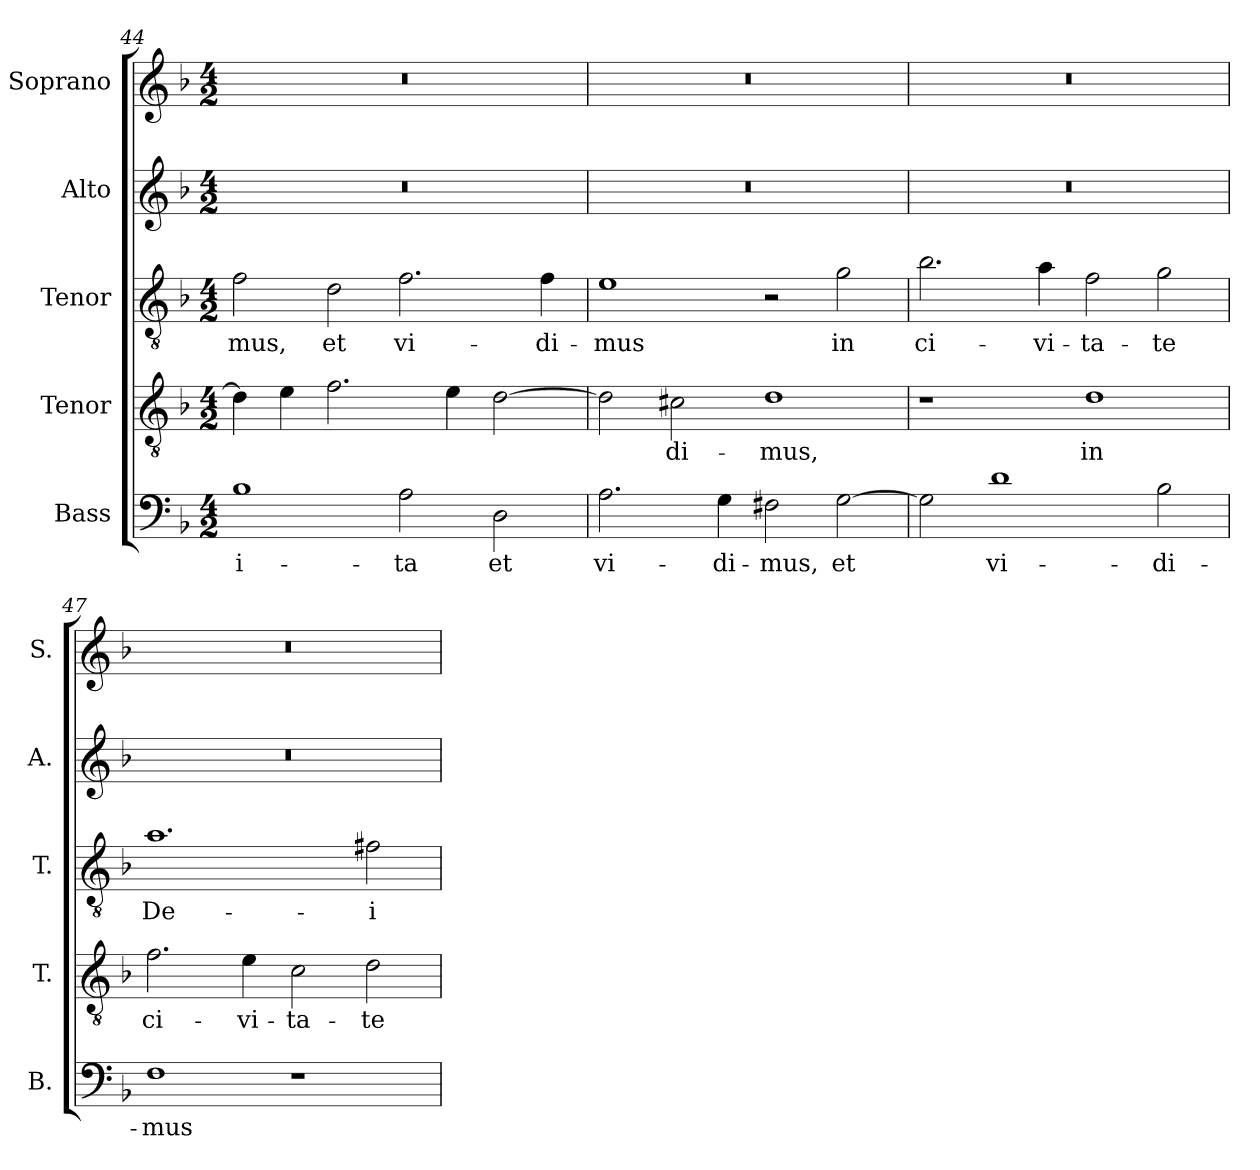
**kern	**text	**kern	**text	**kern	**text	**kern	**kern
*part5	*part5	*part4	*part4	*part3	*part3	*part2	*part1
*staff5	*staff5	*staff4	*staff4	*staff3	*staff3	*staff2	*staff1
*I"Bass	*	*I"Tenor	*	*I"Tenor	*	*I"Alto	*I"Soprano
*I'B.	*	*I'T.	*	*I'T.	*	*I'A.	*I'S.
*clefF4	*	*clefGv2	*	*clefGv2	*	*clefG2	*clefG2
*	*	*ITrd7c12	*	*ITrd7c12	*	*	*
*k[b-]	*	*k[b-]	*	*k[b-]	*	*k[b-]	*k[b-]
*F:	*	*F:	*	*F:	*	*F:	*F:
*M4/2	*	*M4/2	*	*M4/2	*	*M4/2	*M4/2
=44	=44	=44	=44	=44	=44	=44	=44
!	!LO:LY:b:color=#000000	!	!	!	!	!	!
!	!	!	!	!	!LO:LY:b:color=#000000	!LO:N:vis=1	!LO:N:vis=1
1B-i	i-	4Di\]	.	2Fi\	-mus,	0r	0r
.	.	4Ei\	.	.	.	.	.
!	!	!	!	!	!LO:LY:b:color=#000000	!	!
.	.	2.Fi\	.	2Di\	et	.	.
!	!LO:LY:b:color=#000000	!	!	!	!	!	!
!	!	!	!	!	!LO:LY:b:color=#000000	!	!
2Ai\	-ta	.	.	2.Fi\	vi-	.	.
.	.	4Ei\	.	.	.	.	.
!	!LO:LY:b:color=#000000	!	!	!	!	!	!
2Di\	et	[2Di\	.	.	.	.	.
!	!	!	!	!	!LO:LY:b:color=#000000	!	!
.	.	.	.	4Fi\	-di-	.	.
=45	=45	=45	=45	=45	=45	=45	=45
!	!LO:LY:b:color=#000000	!	!	!	!	!	!
!	!	!	!	!	!LO:LY:b:color=#000000	!LO:N:vis=1	!LO:N:vis=1
2.Ai\	vi-	2Di\]	.	1Ei	-mus	0r	0r
!	!	!	!LO:LY:b:color=#000000	!	!	!	!
.	.	2C#Xi\	-di-	.	.	.	.
!	!LO:LY:b:color=#000000	!	!	!	!	!	!
4Gi\	-di-	.	.	.	.	.	.
!	!LO:LY:b:color=#000000	!	!	!	!	!	!
!	!	!	!LO:LY:b:color=#000000	!	!	!	!
2F#Xi\	-mus,	1Di	-mus,	2r	.	.	.
!	!LO:LY:b:color=#000000	!	!	!	!	!	!
!	!	!	!	!	!LO:LY:b:color=#000000	!	!
[2Gi\	et	.	.	2Gi\	in	.	.
=46	=46	=46	=46	=46	=46	=46	=46
!	!	!	!	!	!LO:LY:b:color=#000000	!LO:N:vis=1	!LO:N:vis=1
2Gi\]	.	1r	.	2.B-i\	ci-	0r	0r
!	!LO:LY:b:color=#000000	!	!	!	!	!	!
1di	vi-	.	.	.	.	.	.
!	!	!	!	!	!LO:LY:b:color=#000000	!	!
.	.	.	.	4Ai\	-vi-	.	.
!	!	!	!LO:LY:b:color=#000000	!	!	!	!
!	!	!	!	!	!LO:LY:b:color=#000000	!	!
.	.	1Di	in	2Fi\	-ta-	.	.
!	!LO:LY:b:color=#000000	!	!	!	!	!	!
!	!	!	!	!	!LO:LY:b:color=#000000	!	!
2B-i\	-di-	.	.	2Gi\	-te	.	.
=47	=47	=47	=47	=47	=47	=47	=47
!	!LO:LY:b:color=#000000	!	!	!	!	!	!
!	!	!	!LO:LY:b:color=#000000	!	!	!	!
!	!	!	!	!	!LO:LY:b:color=#000000	!LO:N:vis=1	!LO:N:vis=1
1Fi	-mus	2.Fi\	ci-	1.Ai	De-	0r	0r
!	!	!	!LO:LY:b:color=#000000	!	!	!	!
.	.	4Ei\	-vi-	.	.	.	.
!	!	!	!LO:LY:b:color=#000000	!	!	!	!
1r	.	2Ci\	-ta-	.	.	.	.
!	!	!	!LO:LY:b:color=#000000	!	!	!	!
!	!	!	!	!	!LO:LY:b:color=#000000	!	!
.	.	2Di\	-te	2F#Xi\	-i	.	.
=	=	=	=	=	=	=	=
*-	*-	*-	*-	*-	*-	*-	*-
